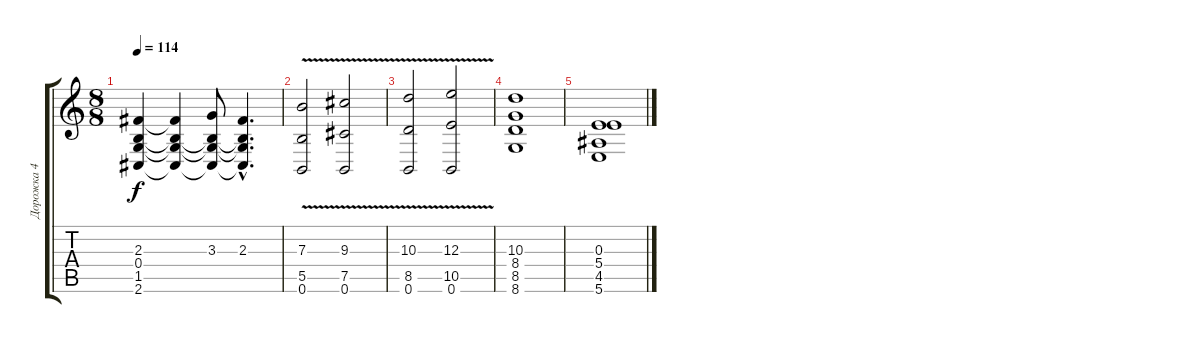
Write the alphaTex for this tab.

\track ("Дорожка 4" "Дорожка 4") {instrument distortionguitar}
\staff {score tabs}
\tuning (Db4 Ab3 E3 B2 Gb2 B1) {hide}
\ts (8 8)
\tempo 114
\clef g2
\ks c
(2.3 0.4 1.5 2.6).4{dy f} (2.3{t} 0.4{t} 1.5{t} 2.6{t}).4 (3.3 0.4{t} 1.5{t} 2.6{t}).8 (2.3{hac} 0.4{hac t} 1.5{hac t} 2.6{hac t}).4{d} |
(7.3{v} 5.5{v} 0.6).2 (9.3{v} 7.5{v} 0.6).2 |
(10.3{v} 8.5{v} 0.6).2 (12.3{v} 10.5 0.6).2 |
(10.3 8.4 8.5 8.6).1 |
(0.3 5.4 4.5 5.6).1
